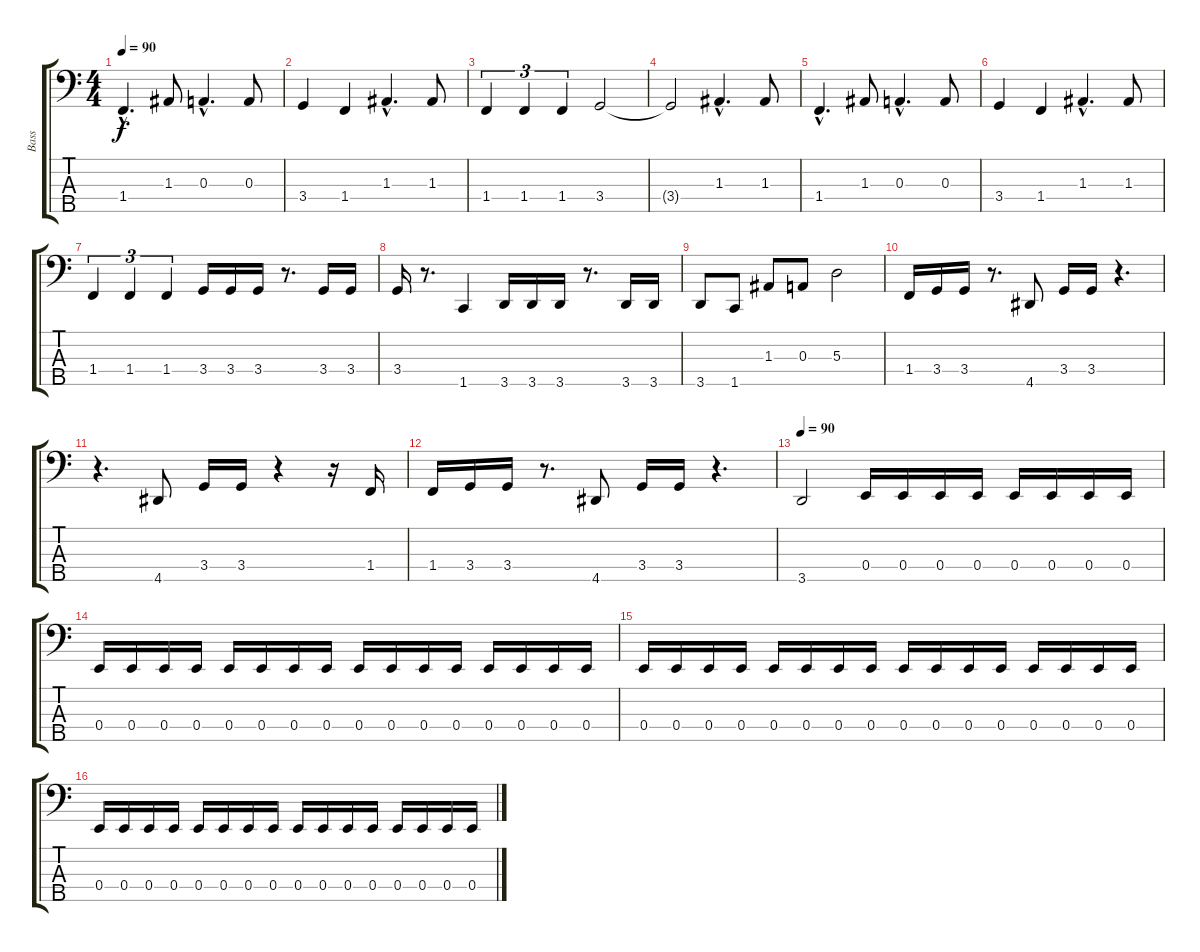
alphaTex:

\track ("Bass" "Bass") {instrument electricbasspick}
\staff {score tabs}
\tuning (G2 D2 A1 E1 B0) {hide}
\ts (4 4)
\tempo 90
\clef f4
\ks c
1.4{hac}.4{d dy f} 1.3.8 0.3{hac}.4{d} 0.3.8 |
3.4.4 1.4.4 1.3{hac}.4{d} 1.3.8 |
1.4.4{tu (3 2)} 1.4.4{tu (3 2)} 1.4.4{tu (3 2)} 3.4.2 |
3.4{t}.2 1.3{hac}.4{d} 1.3.8 |
1.4{hac}.4{d} 1.3.8 0.3{hac}.4{d} 0.3.8 |
3.4.4 1.4.4 1.3{hac}.4{d} 1.3.8 |
1.4.4{tu (3 2)} 1.4.4{tu (3 2)} 1.4.4{tu (3 2)} 3.4.16 3.4.16 3.4.16 r.8{d} 3.4.16 3.4.16 |
3.4.16 r.8{d} 1.5.4 3.5.16 3.5.16 3.5.16 r.8{d} 3.5.16 3.5.16 |
3.5.8 1.5.8 1.3.8 0.3.8 5.3.2 |
1.4.16 3.4.16 3.4.16 r.8{d} 4.5.8 3.4.16 3.4.16 r.4{d} |
r.4{d} 4.5.8 3.4.16 3.4.16 r.4 r.16 1.4.16 |
1.4.16 3.4.16 3.4.16 r.8{d} 4.5.8 3.4.16 3.4.16 r.4{d} |
\tempo 90
3.5.2 0.4.16 0.4.16 0.4.16 0.4.16 0.4.16 0.4.16 0.4.16 0.4.16 |
0.4.16 0.4.16 0.4.16 0.4.16 0.4.16 0.4.16 0.4.16 0.4.16 0.4.16 0.4.16 0.4.16 0.4.16 0.4.16 0.4.16 0.4.16 0.4.16 |
0.4.16 0.4.16 0.4.16 0.4.16 0.4.16 0.4.16 0.4.16 0.4.16 0.4.16 0.4.16 0.4.16 0.4.16 0.4.16 0.4.16 0.4.16 0.4.16 |
0.4.16 0.4.16 0.4.16 0.4.16 0.4.16 0.4.16 0.4.16 0.4.16 0.4.16 0.4.16 0.4.16 0.4.16 0.4.16 0.4.16 0.4.16 0.4.16
